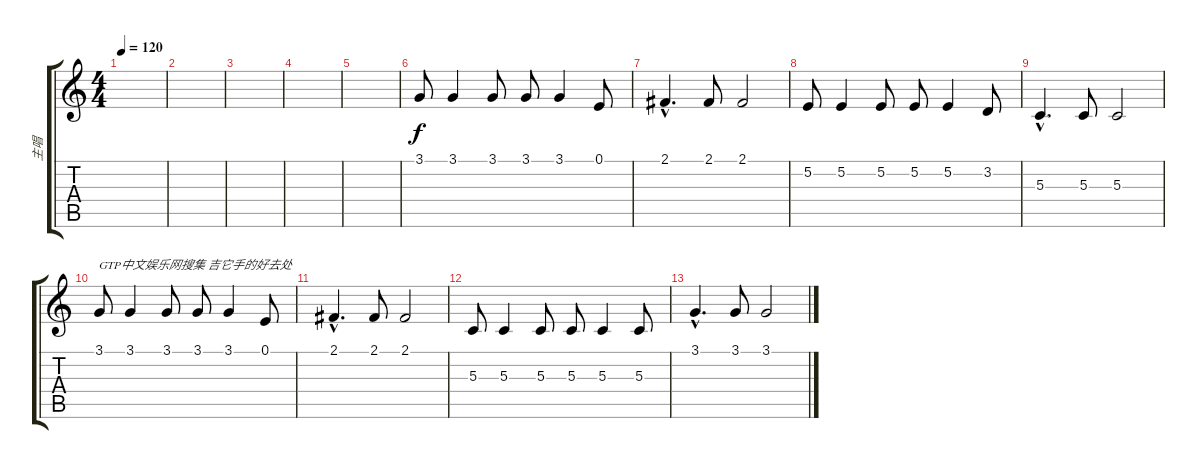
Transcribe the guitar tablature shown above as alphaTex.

\track ("主唱" "主唱") {instrument voiceoohs}
\staff {score tabs}
\tuning (E4 B3 G3 D3 A2 E2) {hide}
\ts (4 4)
\tempo 120
\clef g2
\ks c
|
|
|
|
|
3.1.8 3.1.4 3.1.8 3.1.8 3.1.4 0.1.8 |
2.1{hac}.4{d} 2.1.8 2.1.2 |
5.2.8 5.2.4 5.2.8 5.2.8 5.2.4 3.2.8 |
5.3{hac}.4{d} 5.3.8 5.3.2 |
3.1.8{txt "GTP中文娱乐网搜集 吉它手的好去处"} 3.1.4 3.1.8 3.1.8 3.1.4 0.1.8 |
2.1{hac}.4{d} 2.1.8 2.1.2 |
5.3.8 5.3.4 5.3.8 5.3.8 5.3.4 5.3.8 |
3.1{hac}.4{d} 3.1.8 3.1.2
